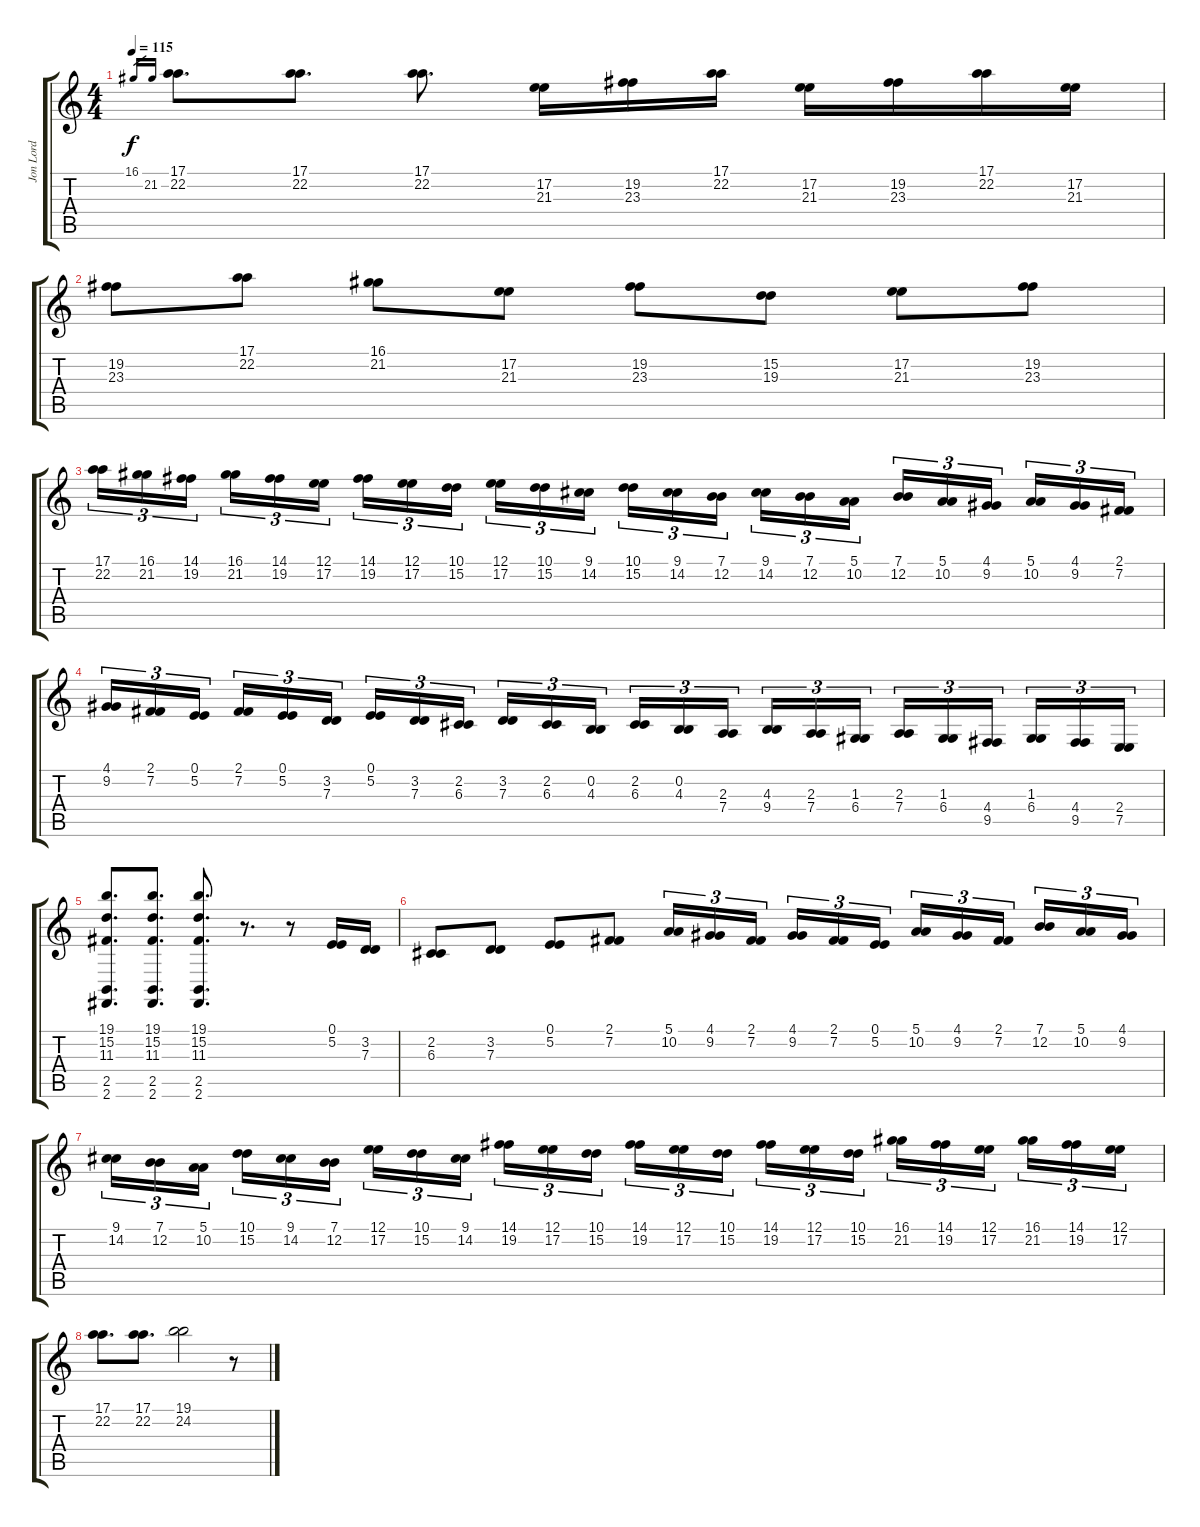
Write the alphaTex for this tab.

\track ("Jon Lord" "Jon Lord") {instrument drawbarorgan}
\staff {score tabs}
\tuning (E4 B3 G3 D3 A2 E2) {hide}
\ts (4 4)
\tempo 115
\clef g2
\ks c
16.1.16{gr dy f} 21.2.16{gr} (17.1 22.2).8{d} (17.1 22.2).8{d} (17.1 22.2).8{d} (17.2 21.3).16 (19.2 23.3).16 (17.1 22.2).16 (17.2 21.3).16 (19.2 23.3).16 (17.1 22.2).16 (17.2 21.3).16 |
(19.2 23.3).8 (17.1 22.2).8 (16.1 21.2).8 (17.2 21.3).8 (19.2 23.3).8 (15.2 19.3).8 (17.2 21.3).8 (19.2 23.3).8 |
(17.1 22.2).16{tu (3 2)} (16.1 21.2).16{tu (3 2)} (14.1 19.2).16{tu (3 2)} (16.1 21.2).16{tu (3 2)} (14.1 19.2).16{tu (3 2)} (12.1 17.2).16{tu (3 2)} (14.1 19.2).16{tu (3 2)} (12.1 17.2).16{tu (3 2)} (10.1 15.2).16{tu (3 2)} (12.1 17.2).16{tu (3 2)} (10.1 15.2).16{tu (3 2)} (9.1 14.2).16{tu (3 2)} (10.1 15.2).16{tu (3 2)} (9.1 14.2).16{tu (3 2)} (7.1 12.2).16{tu (3 2)} (9.1 14.2).16{tu (3 2)} (7.1 12.2).16{tu (3 2)} (5.1 10.2).16{tu (3 2)} (7.1 12.2).16{tu (3 2)} (5.1 10.2).16{tu (3 2)} (4.1 9.2).16{tu (3 2)} (5.1 10.2).16{tu (3 2)} (4.1 9.2).16{tu (3 2)} (2.1 7.2).16{tu (3 2)} |
(4.1 9.2).16{tu (3 2)} (2.1 7.2).16{tu (3 2)} (0.1 5.2).16{tu (3 2)} (2.1 7.2).16{tu (3 2)} (0.1 5.2).16{tu (3 2)} (3.2 7.3).16{tu (3 2)} (0.1 5.2).16{tu (3 2)} (3.2 7.3).16{tu (3 2)} (2.2 6.3).16{tu (3 2)} (3.2 7.3).16{tu (3 2)} (2.2 6.3).16{tu (3 2)} (0.2 4.3).16{tu (3 2)} (2.2 6.3).16{tu (3 2)} (0.2 4.3).16{tu (3 2)} (2.3 7.4).16{tu (3 2)} (4.3 9.4).16{tu (3 2)} (2.3 7.4).16{tu (3 2)} (1.3 6.4).16{tu (3 2)} (2.3 7.4).16{tu (3 2)} (1.3 6.4).16{tu (3 2)} (4.4 9.5).16{tu (3 2)} (1.3 6.4).16{tu (3 2)} (4.4 9.5).16{tu (3 2)} (2.4 7.5).16{tu (3 2)} |
(19.1 15.2 11.3 2.5 2.6).8{d} (19.1 15.2 11.3 2.5 2.6).8{d} (19.1 15.2 11.3 2.5 2.6).8{d} r.8{d} r.8 (0.1 5.2).16 (3.2 7.3).16 |
(2.2 6.3).8 (3.2 7.3).8 (0.1 5.2).8 (2.1 7.2).8 (5.1 10.2).16{tu (3 2)} (4.1 9.2).16{tu (3 2)} (2.1 7.2).16{tu (3 2)} (4.1 9.2).16{tu (3 2)} (2.1 7.2).16{tu (3 2)} (0.1 5.2).16{tu (3 2)} (5.1 10.2).16{tu (3 2)} (4.1 9.2).16{tu (3 2)} (2.1 7.2).16{tu (3 2)} (7.1 12.2).16{tu (3 2)} (5.1 10.2).16{tu (3 2)} (4.1 9.2).16{tu (3 2)} |
(9.1 14.2).16{tu (3 2)} (7.1 12.2).16{tu (3 2)} (5.1 10.2).16{tu (3 2)} (10.1 15.2).16{tu (3 2)} (9.1 14.2).16{tu (3 2)} (7.1 12.2).16{tu (3 2)} (12.1 17.2).16{tu (3 2)} (10.1 15.2).16{tu (3 2)} (9.1 14.2).16{tu (3 2)} (14.1 19.2).16{tu (3 2)} (12.1 17.2).16{tu (3 2)} (10.1 15.2).16{tu (3 2)} (14.1 19.2).16{tu (3 2)} (12.1 17.2).16{tu (3 2)} (10.1 15.2).16{tu (3 2)} (14.1 19.2).16{tu (3 2)} (12.1 17.2).16{tu (3 2)} (10.1 15.2).16{tu (3 2)} (16.1 21.2).16{tu (3 2)} (14.1 19.2).16{tu (3 2)} (12.1 17.2).16{tu (3 2)} (16.1 21.2).16{tu (3 2)} (14.1 19.2).16{tu (3 2)} (12.1 17.2).16{tu (3 2)} |
(17.1 22.2).8{d} (17.1 22.2).8{d} (19.1 24.2).2 r.8
